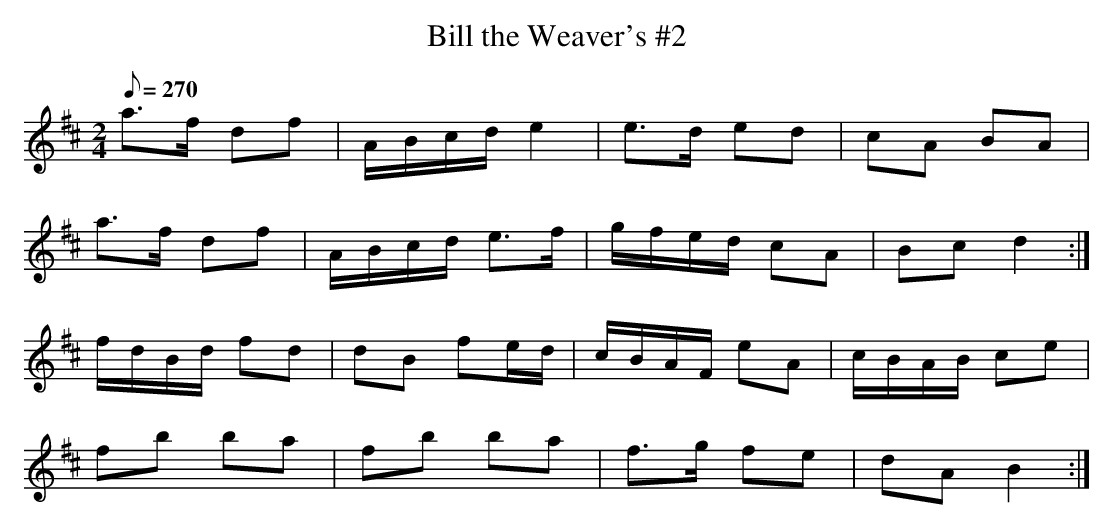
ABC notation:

X:1
T: Bill the Weaver's #2
L: 1/8
M: 2/4
Q: 270
K: D
a>f df|A/B/c/d/ e2|e>d ed|cA BA|
a>f df|A/B/c/d/ e>f|g/f/e/d/ cA|Bc d2 :|
f/d/B/d/ fd|dB fe/d/|c/B/A/F/ eA|c/B/A/B/ ce|
fb ba|fb ba|f>g fe|dA B2 :|
